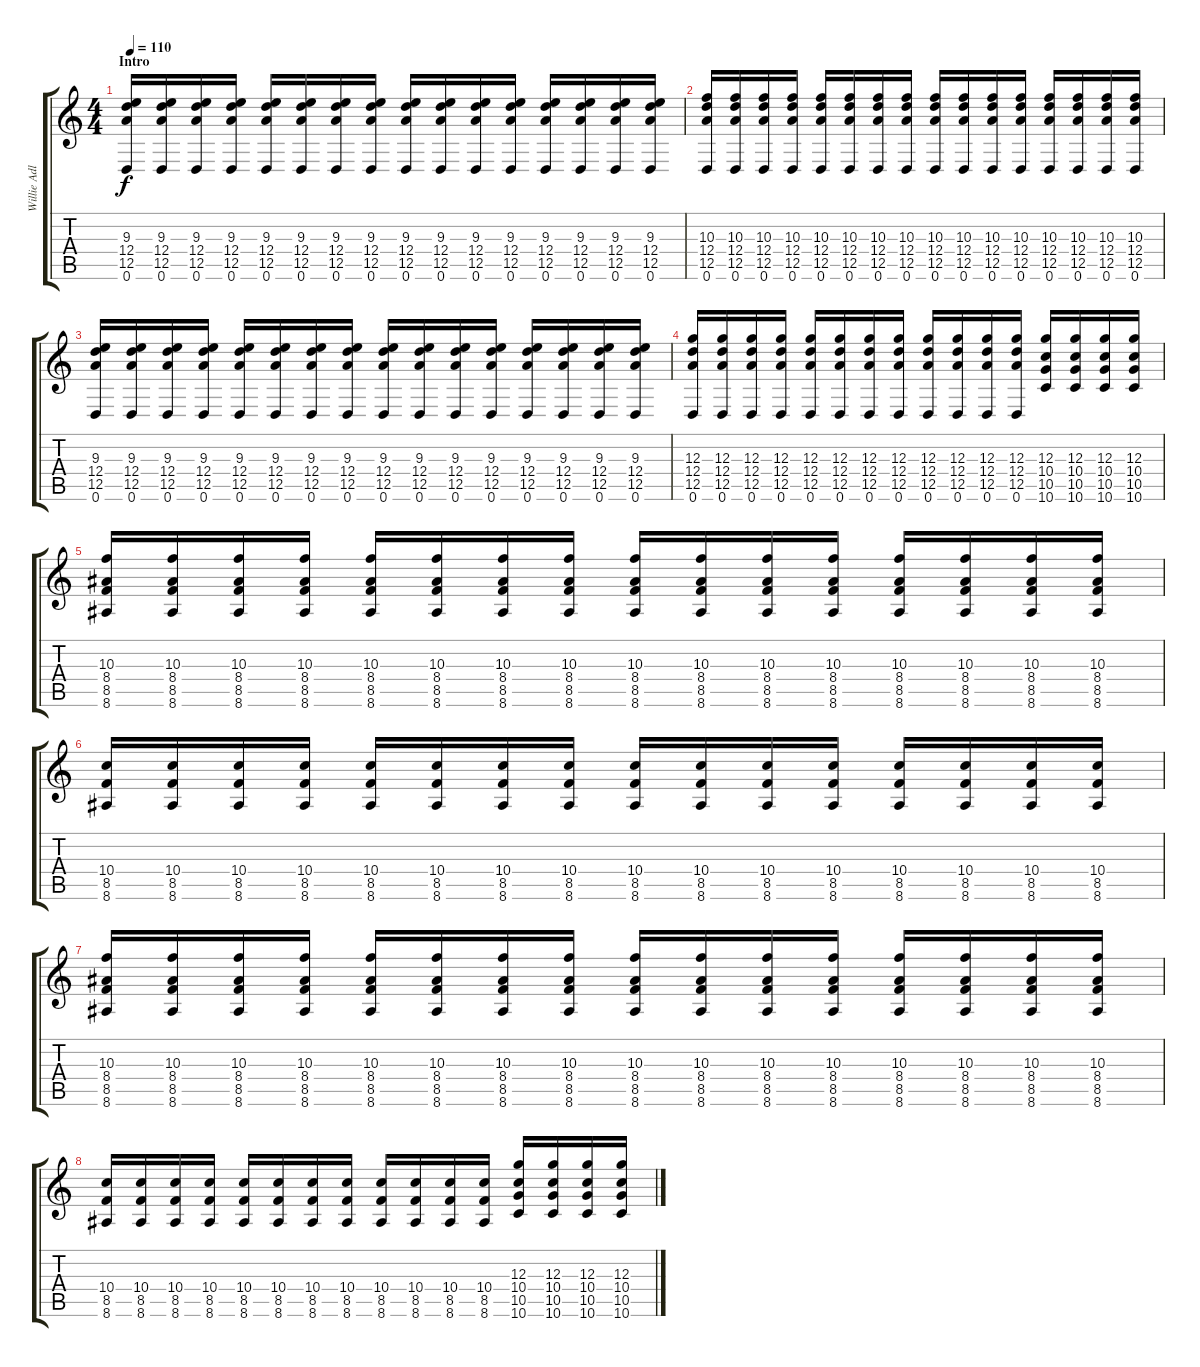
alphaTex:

\track ("Willie Adler" "Willie Adl") {instrument distortionguitar}
\staff {score tabs}
\tuning (E4 B3 G3 D3 A2 D2) {hide}
\ts (4 4)
\section ("" "Intro")
\tempo 110
\clef g2
\ks c
(9.3 12.4 12.5 0.6).16{dy f instrument distortionguitar} (9.3 12.4 12.5 0.6).16 (9.3 12.4 12.5 0.6).16 (9.3 12.4 12.5 0.6).16 (9.3 12.4 12.5 0.6).16 (9.3 12.4 12.5 0.6).16 (9.3 12.4 12.5 0.6).16 (9.3 12.4 12.5 0.6).16 (9.3 12.4 12.5 0.6).16 (9.3 12.4 12.5 0.6).16 (9.3 12.4 12.5 0.6).16 (9.3 12.4 12.5 0.6).16 (9.3 12.4 12.5 0.6).16 (9.3 12.4 12.5 0.6).16 (9.3 12.4 12.5 0.6).16 (9.3 12.4 12.5 0.6).16 |
(10.3 12.4 12.5 0.6).16 (10.3 12.4 12.5 0.6).16 (10.3 12.4 12.5 0.6).16 (10.3 12.4 12.5 0.6).16 (10.3 12.4 12.5 0.6).16 (10.3 12.4 12.5 0.6).16 (10.3 12.4 12.5 0.6).16 (10.3 12.4 12.5 0.6).16 (10.3 12.4 12.5 0.6).16 (10.3 12.4 12.5 0.6).16 (10.3 12.4 12.5 0.6).16 (10.3 12.4 12.5 0.6).16 (10.3 12.4 12.5 0.6).16 (10.3 12.4 12.5 0.6).16 (10.3 12.4 12.5 0.6).16 (10.3 12.4 12.5 0.6).16 |
(9.3 12.4 12.5 0.6).16 (9.3 12.4 12.5 0.6).16 (9.3 12.4 12.5 0.6).16 (9.3 12.4 12.5 0.6).16 (9.3 12.4 12.5 0.6).16 (9.3 12.4 12.5 0.6).16 (9.3 12.4 12.5 0.6).16 (9.3 12.4 12.5 0.6).16 (9.3 12.4 12.5 0.6).16 (9.3 12.4 12.5 0.6).16 (9.3 12.4 12.5 0.6).16 (9.3 12.4 12.5 0.6).16 (9.3 12.4 12.5 0.6).16 (9.3 12.4 12.5 0.6).16 (9.3 12.4 12.5 0.6).16 (9.3 12.4 12.5 0.6).16 |
(12.3 12.4 12.5 0.6).16 (12.3 12.4 12.5 0.6).16 (12.3 12.4 12.5 0.6).16 (12.3 12.4 12.5 0.6).16 (12.3 12.4 12.5 0.6).16 (12.3 12.4 12.5 0.6).16 (12.3 12.4 12.5 0.6).16 (12.3 12.4 12.5 0.6).16 (12.3 12.4 12.5 0.6).16 (12.3 12.4 12.5 0.6).16 (12.3 12.4 12.5 0.6).16 (12.3 12.4 12.5 0.6).16 (12.3 10.4 10.5 10.6).16 (12.3 10.4 10.5 10.6).16 (12.3 10.4 10.5 10.6).16 (12.3 10.4 10.5 10.6).16 |
(10.3 8.4 8.5 8.6).16 (10.3 8.4 8.5 8.6).16 (10.3 8.4 8.5 8.6).16 (10.3 8.4 8.5 8.6).16 (10.3 8.4 8.5 8.6).16 (10.3 8.4 8.5 8.6).16 (10.3 8.4 8.5 8.6).16 (10.3 8.4 8.5 8.6).16 (10.3 8.4 8.5 8.6).16 (10.3 8.4 8.5 8.6).16 (10.3 8.4 8.5 8.6).16 (10.3 8.4 8.5 8.6).16 (10.3 8.4 8.5 8.6).16 (10.3 8.4 8.5 8.6).16 (10.3 8.4 8.5 8.6).16 (10.3 8.4 8.5 8.6).16 |
(10.4 8.5 8.6).16 (10.4 8.5 8.6).16 (10.4 8.5 8.6).16 (10.4 8.5 8.6).16 (10.4 8.5 8.6).16 (10.4 8.5 8.6).16 (10.4 8.5 8.6).16 (10.4 8.5 8.6).16 (10.4 8.5 8.6).16 (10.4 8.5 8.6).16 (10.4 8.5 8.6).16 (10.4 8.5 8.6).16 (10.4 8.5 8.6).16 (10.4 8.5 8.6).16 (10.4 8.5 8.6).16 (10.4 8.5 8.6).16 |
(10.3 8.4 8.5 8.6).16 (10.3 8.4 8.5 8.6).16 (10.3 8.4 8.5 8.6).16 (10.3 8.4 8.5 8.6).16 (10.3 8.4 8.5 8.6).16 (10.3 8.4 8.5 8.6).16 (10.3 8.4 8.5 8.6).16 (10.3 8.4 8.5 8.6).16 (10.3 8.4 8.5 8.6).16 (10.3 8.4 8.5 8.6).16 (10.3 8.4 8.5 8.6).16 (10.3 8.4 8.5 8.6).16 (10.3 8.4 8.5 8.6).16 (10.3 8.4 8.5 8.6).16 (10.3 8.4 8.5 8.6).16 (10.3 8.4 8.5 8.6).16 |
(10.4 8.5 8.6).16 (10.4 8.5 8.6).16 (10.4 8.5 8.6).16 (10.4 8.5 8.6).16 (10.4 8.5 8.6).16 (10.4 8.5 8.6).16 (10.4 8.5 8.6).16 (10.4 8.5 8.6).16 (10.4 8.5 8.6).16 (10.4 8.5 8.6).16 (10.4 8.5 8.6).16 (10.4 8.5 8.6).16 (12.3 10.4 10.5 10.6).16 (12.3 10.4 10.5 10.6).16 (12.3 10.4 10.5 10.6).16 (12.3 10.4 10.5 10.6).16
